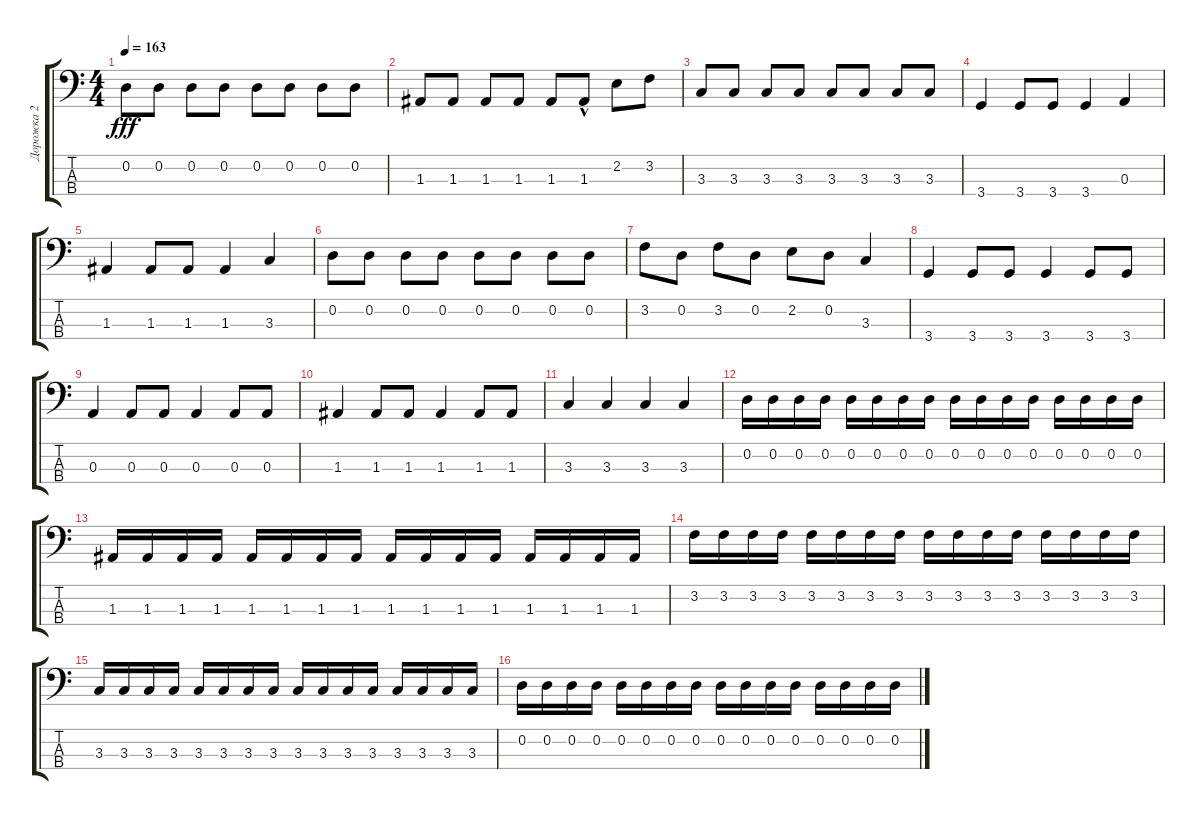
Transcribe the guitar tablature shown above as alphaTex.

\track ("Дорожка 2" "Дорожка 2") {instrument electricbassfinger}
\staff {score tabs}
\tuning (G2 D2 A1 E1) {hide}
\ts (4 4)
\tempo 163
\clef f4
\ks c
0.2.8{dy fff} 0.2.8 0.2.8 0.2.8 0.2.8 0.2.8 0.2.8 0.2.8 |
1.3.8 1.3.8 1.3.8 1.3.8 1.3.8 1.3{hac}.8 2.2.8 3.2.8 |
3.3.8 3.3.8 3.3.8 3.3.8 3.3.8 3.3.8 3.3.8 3.3.8 |
3.4.4 3.4.8 3.4.8 3.4.4 0.3.4 |
1.3.4 1.3.8 1.3.8 1.3.4 3.3.4 |
0.2.8 0.2.8 0.2.8 0.2.8 0.2.8 0.2.8 0.2.8 0.2.8 |
3.2.8 0.2.8 3.2.8 0.2.8 2.2.8 0.2.8 3.3.4 |
3.4.4 3.4.8 3.4.8 3.4.4 3.4.8 3.4.8 |
0.3.4 0.3.8 0.3.8 0.3.4 0.3.8 0.3.8 |
1.3.4 1.3.8 1.3.8 1.3.4 1.3.8 1.3.8 |
3.3.4 3.3.4 3.3.4 3.3.4 |
0.2.16 0.2.16 0.2.16 0.2.16 0.2.16 0.2.16 0.2.16 0.2.16 0.2.16 0.2.16 0.2.16 0.2.16 0.2.16 0.2.16 0.2.16 0.2.16 |
1.3.16 1.3.16 1.3.16 1.3.16 1.3.16 1.3.16 1.3.16 1.3.16 1.3.16 1.3.16 1.3.16 1.3.16 1.3.16 1.3.16 1.3.16 1.3.16 |
3.2.16 3.2.16 3.2.16 3.2.16 3.2.16 3.2.16 3.2.16 3.2.16 3.2.16 3.2.16 3.2.16 3.2.16 3.2.16 3.2.16 3.2.16 3.2.16 |
3.3.16 3.3.16 3.3.16 3.3.16 3.3.16 3.3.16 3.3.16 3.3.16 3.3.16 3.3.16 3.3.16 3.3.16 3.3.16 3.3.16 3.3.16 3.3.16 |
0.2.16 0.2.16 0.2.16 0.2.16 0.2.16 0.2.16 0.2.16 0.2.16 0.2.16 0.2.16 0.2.16 0.2.16 0.2.16 0.2.16 0.2.16 0.2.16
